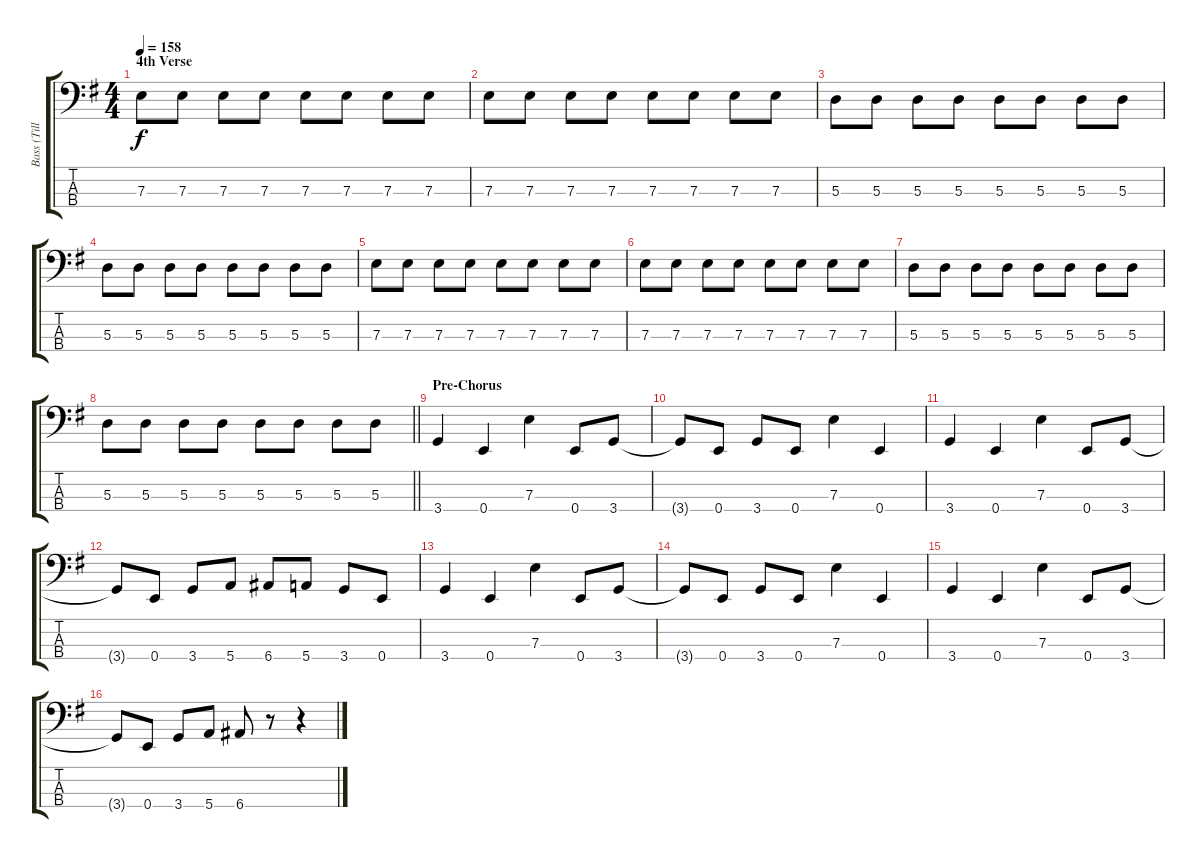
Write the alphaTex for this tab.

\track ("Bass (Till)" "Bass (Till") {instrument electricbasspick}
\staff {score tabs}
\tuning (G2 D2 A1 E1) {hide}
\ts (4 4)
\section ("" "4th Verse")
\tempo 158
\clef f4
\ks g
7.3.8{dy f} 7.3.8 7.3.8 7.3.8 7.3.8 7.3.8 7.3.8 7.3.8 |
7.3.8 7.3.8 7.3.8 7.3.8 7.3.8 7.3.8 7.3.8 7.3.8 |
5.3.8 5.3.8 5.3.8 5.3.8 5.3.8 5.3.8 5.3.8 5.3.8 |
5.3.8 5.3.8 5.3.8 5.3.8 5.3.8 5.3.8 5.3.8 5.3.8 |
7.3.8 7.3.8 7.3.8 7.3.8 7.3.8 7.3.8 7.3.8 7.3.8 |
7.3.8 7.3.8 7.3.8 7.3.8 7.3.8 7.3.8 7.3.8 7.3.8 |
5.3.8 5.3.8 5.3.8 5.3.8 5.3.8 5.3.8 5.3.8 5.3.8 |
\barLineRight lightlight
5.3.8 5.3.8 5.3.8 5.3.8 5.3.8 5.3.8 5.3.8 5.3.8 |
\section ("" "Pre-Chorus")
3.4.4 0.4.4 7.3.4 0.4.8 3.4.8 |
3.4{t}.8 0.4.8 3.4.8 0.4.8 7.3.4 0.4.4 |
3.4.4 0.4.4 7.3.4 0.4.8 3.4.8 |
3.4{t}.8 0.4.8 3.4.8 5.4.8 6.4.8 5.4.8 3.4.8 0.4.8 |
3.4.4 0.4.4 7.3.4 0.4.8 3.4.8 |
3.4{t}.8 0.4.8 3.4.8 0.4.8 7.3.4 0.4.4 |
3.4.4 0.4.4 7.3.4 0.4.8 3.4.8 |
3.4{t}.8 0.4.8 3.4.8 5.4.8 6.4.8 r.8 r.4
